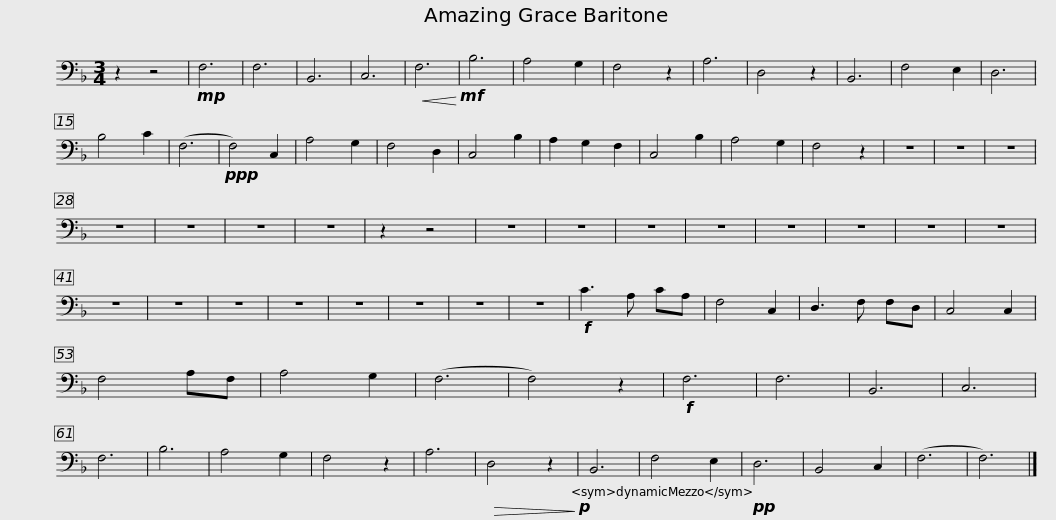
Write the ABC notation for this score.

X:1
L:1/8
M:3/4
I:linebreak $
K:F
V:1 bass
V:1
 z2 z4 |!mp! F,6 | F,6 | B,,6 | C,6 | %5
!<(! F,6!<)!!mf! | B,6 | A,4 G,2 | F,4 z2 | A,6 | %10
 D,4 z2 | B,,6 | F,4 E,2 | D,6 | B,4 C2 |$ %15
 (F,6 |!ppp! F,4) C,2 | A,4 G,2 | F,4 D,2 | C,4 B,2 | %20
 A,2 G,2 F,2 | C,4 B,2 | A,4 G,2 | F,4 z2 | z6 | %25
 z6 | z6 | z6 | z6 | z6 | %30
 z6 | z2 z4 | z6 | z6 | z6 | %35
 z6 | z6 | z6 | z6 | z6 | %40
 z6 | z6 | z6 | z6 | z6 | %45
 z6 | z6 | z6 |!f! C3 A, CA, | F,4 C,2 |$ %50
 D,3 F, F,D, | C,4 C,2 | F,4 A,F, | A,4 G,2 | (F,6 | %55
 F,4) z2 |!f! F,6 | F,6 | B,,6 | C,6 | %60
 F,6 | B,6 | A,4 G,2 | F,4 z2 | A,6 |$ %65
!>(! D,4 z2!>)!!p! | B,,6 | F,4 E,2 |!pp! D,6 | B,,4 C,2 | %70
 (F,6 | F,6) |] %72
